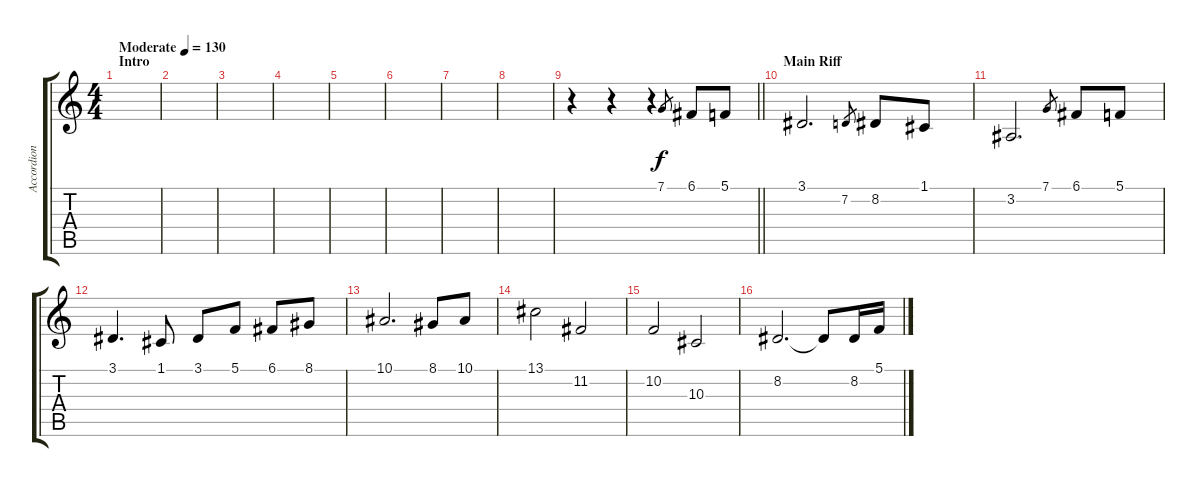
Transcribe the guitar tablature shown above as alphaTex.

\track ("Accordion" "Accordion") {instrument accordion}
\staff {score tabs}
\tuning (C4 G3 Eb3 Bb2 F2 C2) {hide}
\ts (4 4)
\section ("" "Intro")
\tempo (130 "Moderate")
\clef g2
\ks c
|
|
|
|
|
|
|
|
\barLineRight lightlight
r.4 r.4 r.4 7.1.8{gr} 6.1.8 5.1.8 |
\section ("" "Main Riff")
3.1.2{d} 7.2.8{gr} 8.2.8 1.1.8 |
3.2.2{d} 7.1.8{gr} 6.1.8 5.1.8 |
3.1.4{d} 1.1.8 3.1.8 5.1.8 6.1.8 8.1.8 |
10.1.2{d} 8.1.8 10.1.8 |
13.1.2 11.2.2 |
10.2.2 10.3.2 |
8.2.2{d} 8.2{t}.8 8.2.16 5.1.16
